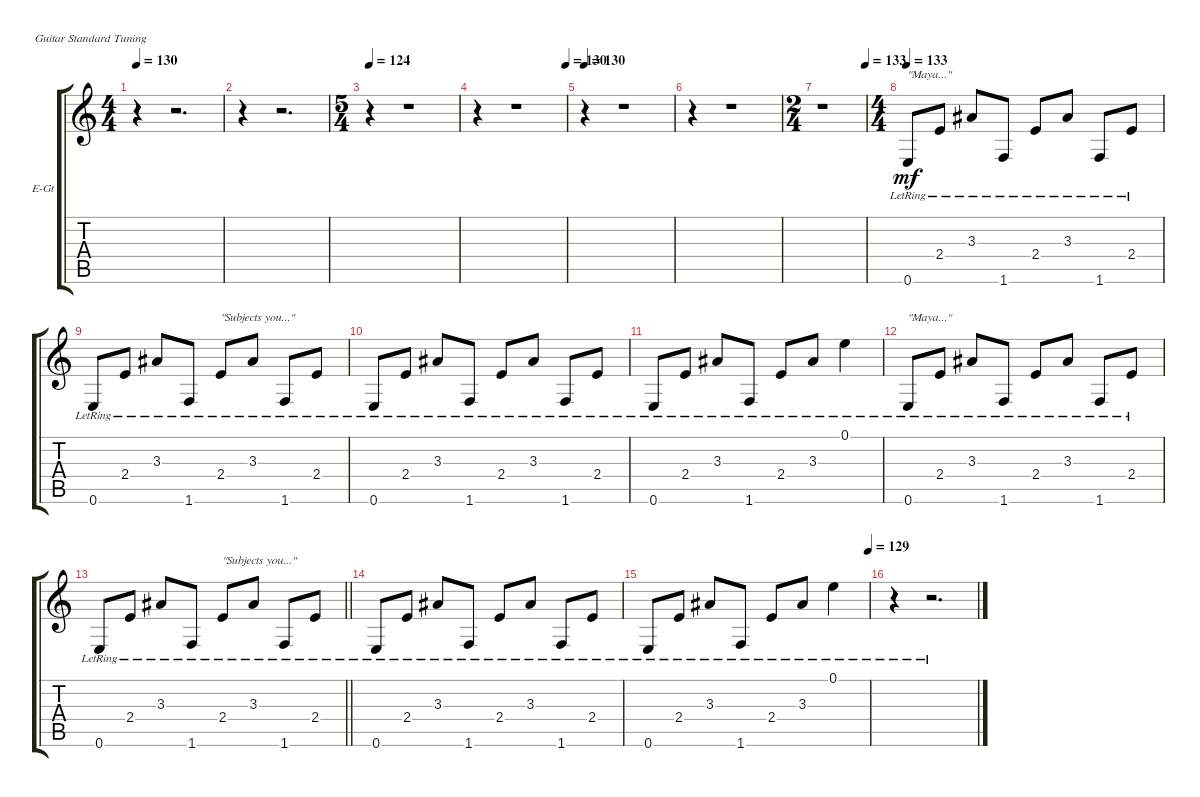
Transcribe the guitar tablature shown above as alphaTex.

\bracketExtendMode groupsimilarinstruments
\firstSystemTrackNameOrientation horizontal
\otherSystemsTrackNameOrientation horizontal
\track ("Gtr. III - Paul Masvidal (Clean Tone)" "E-Gt") {instrument electricguitarjazz}
\staff {score tabs}
\tuning (E4 B3 G3 D3 A2 E2)
\ts (4 4)
\beaming (8 2 2 2 2)
\tempo 130
\clef g2
\ks c
r.4{dy mf} r.2{d} |
r.4 r.2{d} |
\ts (5 4)
\beaming (8 6 4)
\tempo 124
r.4 r.1 |
\tempo (130 1)
r.4 r.1 |
\tempo 130
r.4 r.1 |
r.4 r.1 |
\ts (2 4)
\beaming (8 2 2)
\tempo (133 1)
r.1 |
\ts (4 4)
\beaming (8 2 2 2 2)
\tempo 133
0.6{lr}.8{txt "\"Maya...\""} 2.4{lr}.8 3.3{lr}.8 1.6{lr}.8 2.4{lr}.8 3.3{lr}.8 1.6{lr}.8 2.4{lr}.8 |
0.6{lr}.8 2.4{lr}.8 3.3{lr}.8 1.6{lr}.8 2.4{lr}.8{txt "\"Subjects you...\""} 3.3{lr}.8 1.6{lr}.8 2.4{lr}.8 |
0.6{lr}.8 2.4{lr}.8 3.3{lr}.8 1.6{lr}.8 2.4{lr}.8 3.3{lr}.8 1.6{lr}.8 2.4{lr}.8 |
0.6{lr}.8 2.4{lr}.8 3.3{lr}.8 1.6{lr}.8 2.4{lr}.8 3.3{lr}.8 0.1{lr}.4 |
0.6{lr}.8{txt "\"Maya...\""} 2.4{lr}.8 3.3{lr}.8 1.6{lr}.8 2.4{lr}.8 3.3{lr}.8 1.6{lr}.8 2.4{lr}.8 |
\barLineRight lightlight
0.6{lr}.8 2.4{lr}.8 3.3{lr}.8 1.6{lr}.8 2.4{lr}.8{txt "\"Subjects you...\""} 3.3{lr}.8 1.6{lr}.8 2.4{lr}.8 |
0.6{lr}.8 2.4{lr}.8 3.3{lr}.8 1.6{lr}.8 2.4{lr}.8 3.3{lr}.8 1.6{lr}.8 2.4{lr}.8 |
\tempo (129 1)
0.6{lr}.8 2.4{lr}.8 3.3{lr}.8 1.6{lr}.8 2.4{lr}.8 3.3{lr}.8 0.1{lr}.4 |
r.4 r.2{d}
